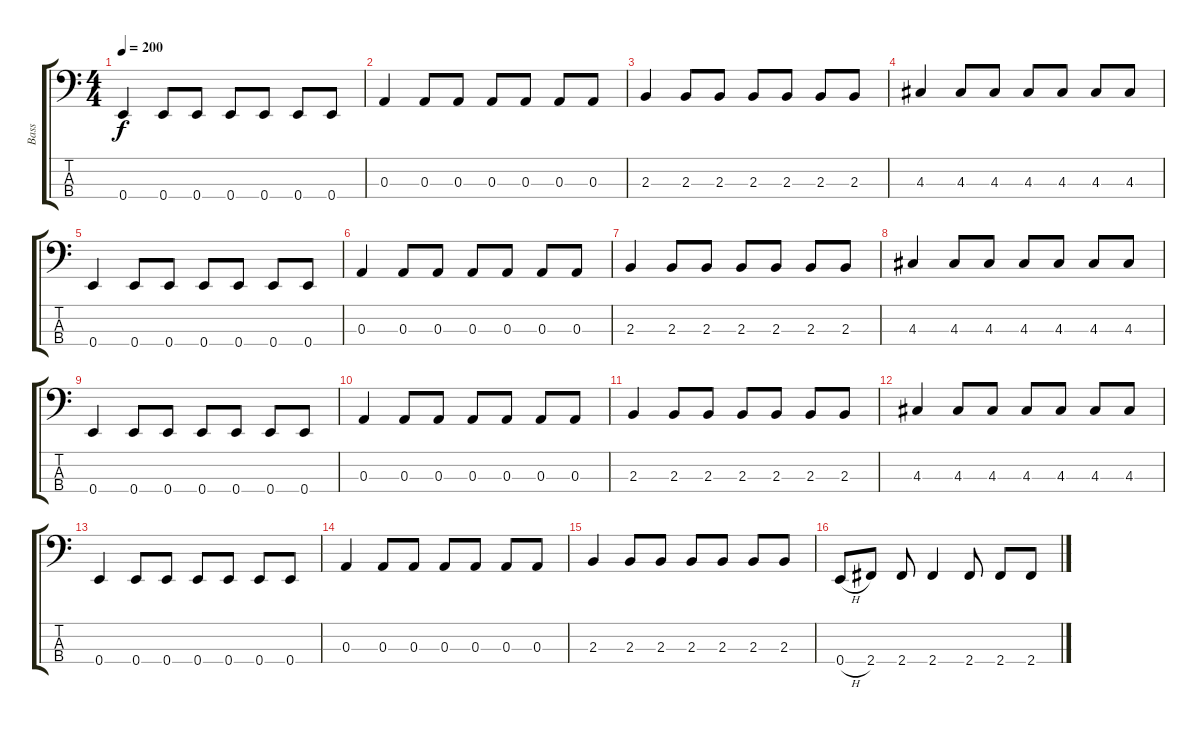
\track ("Bass" "Bass") {instrument electricbasspick}
\staff {score tabs}
\tuning (G2 D2 A1 E1) {hide}
\ts (4 4)
\tempo 200
\clef f4
\ks c
0.4.4{dy f} 0.4.8 0.4.8 0.4.8 0.4.8 0.4.8 0.4.8 |
0.3.4 0.3.8 0.3.8 0.3.8 0.3.8 0.3.8 0.3.8 |
2.3.4 2.3.8 2.3.8 2.3.8 2.3.8 2.3.8 2.3.8 |
4.3.4 4.3.8 4.3.8 4.3.8 4.3.8 4.3.8 4.3.8 |
0.4.4 0.4.8 0.4.8 0.4.8 0.4.8 0.4.8 0.4.8 |
0.3.4 0.3.8 0.3.8 0.3.8 0.3.8 0.3.8 0.3.8 |
2.3.4 2.3.8 2.3.8 2.3.8 2.3.8 2.3.8 2.3.8 |
4.3.4 4.3.8 4.3.8 4.3.8 4.3.8 4.3.8 4.3.8 |
0.4.4 0.4.8 0.4.8 0.4.8 0.4.8 0.4.8 0.4.8 |
0.3.4 0.3.8 0.3.8 0.3.8 0.3.8 0.3.8 0.3.8 |
2.3.4 2.3.8 2.3.8 2.3.8 2.3.8 2.3.8 2.3.8 |
4.3.4 4.3.8 4.3.8 4.3.8 4.3.8 4.3.8 4.3.8 |
0.4.4 0.4.8 0.4.8 0.4.8 0.4.8 0.4.8 0.4.8 |
0.3.4 0.3.8 0.3.8 0.3.8 0.3.8 0.3.8 0.3.8 |
2.3.4 2.3.8 2.3.8 2.3.8 2.3.8 2.3.8 2.3.8 |
0.4{h}.8 2.4.8 2.4.8 2.4.4 2.4.8 2.4.8 2.4.8
